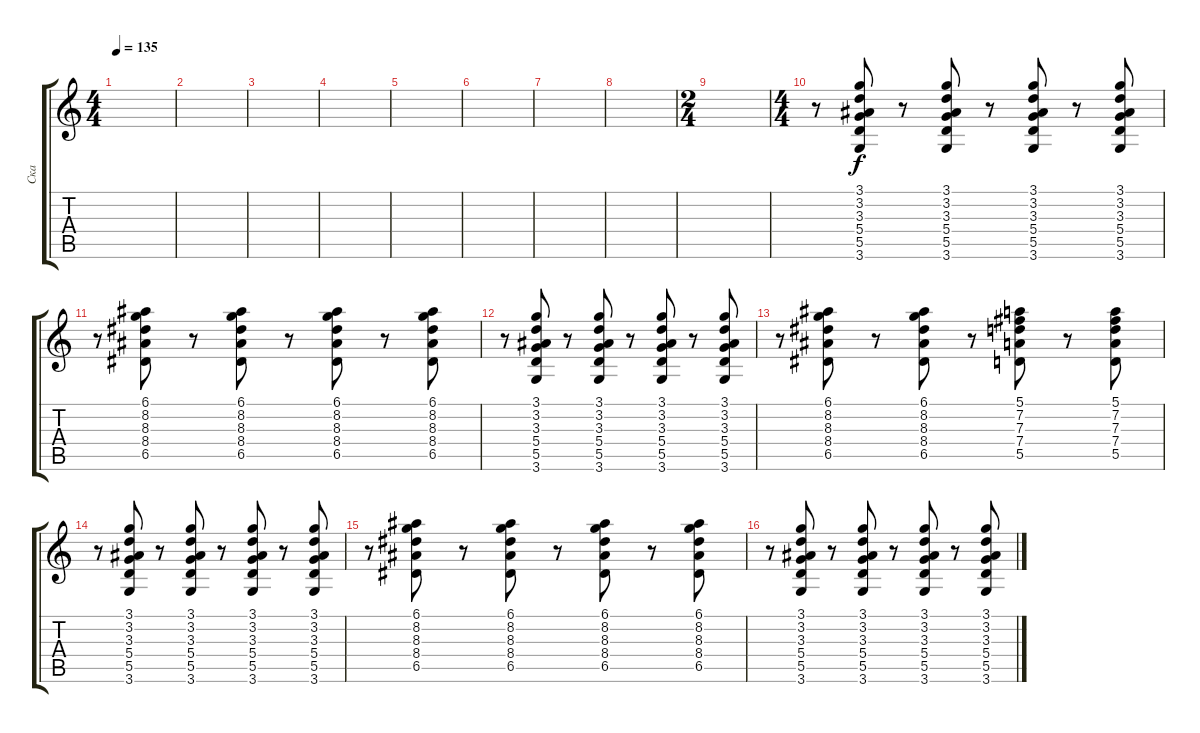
\track ("Ска" "Ска") {instrument acousticguitarsteel}
\staff {score tabs}
\tuning (E4 B3 G3 D3 A2 E2) {hide}
\ts (4 4)
\tempo 135
\clef g2
\ks c
|
|
|
|
|
|
|
|
\ts (2 4)
|
\ts (4 4)
r.8 (3.1 3.2 3.3 5.4 5.5 3.6).8 r.8 (3.1 3.2 3.3 5.4 5.5 3.6).8 r.8 (3.1 3.2 3.3 5.4 5.5 3.6).8 r.8 (3.1 3.2 3.3 5.4 5.5 3.6).8 |
r.8 (6.1 8.2 8.3 8.4 6.5).8 r.8 (6.1 8.2 8.3 8.4 6.5).8 r.8 (6.1 8.2 8.3 8.4 6.5).8 r.8 (6.1 8.2 8.3 8.4 6.5).8 |
r.8 (3.1 3.2 3.3 5.4 5.5 3.6).8 r.8 (3.1 3.2 3.3 5.4 5.5 3.6).8 r.8 (3.1 3.2 3.3 5.4 5.5 3.6).8 r.8 (3.1 3.2 3.3 5.4 5.5 3.6).8 |
r.8 (6.1 8.2 8.3 8.4 6.5).8 r.8 (6.1 8.2 8.3 8.4 6.5).8 r.8 (5.1 7.2 7.3 7.4 5.5).8 r.8 (5.1 7.2 7.3 7.4 5.5).8 |
r.8 (3.1 3.2 3.3 5.4 5.5 3.6).8 r.8 (3.1 3.2 3.3 5.4 5.5 3.6).8 r.8 (3.1 3.2 3.3 5.4 5.5 3.6).8 r.8 (3.1 3.2 3.3 5.4 5.5 3.6).8 |
r.8 (6.1 8.2 8.3 8.4 6.5).8 r.8 (6.1 8.2 8.3 8.4 6.5).8 r.8 (6.1 8.2 8.3 8.4 6.5).8 r.8 (6.1 8.2 8.3 8.4 6.5).8 |
r.8 (3.1 3.2 3.3 5.4 5.5 3.6).8 r.8 (3.1 3.2 3.3 5.4 5.5 3.6).8 r.8 (3.1 3.2 3.3 5.4 5.5 3.6).8 r.8 (3.1 3.2 3.3 5.4 5.5 3.6).8
